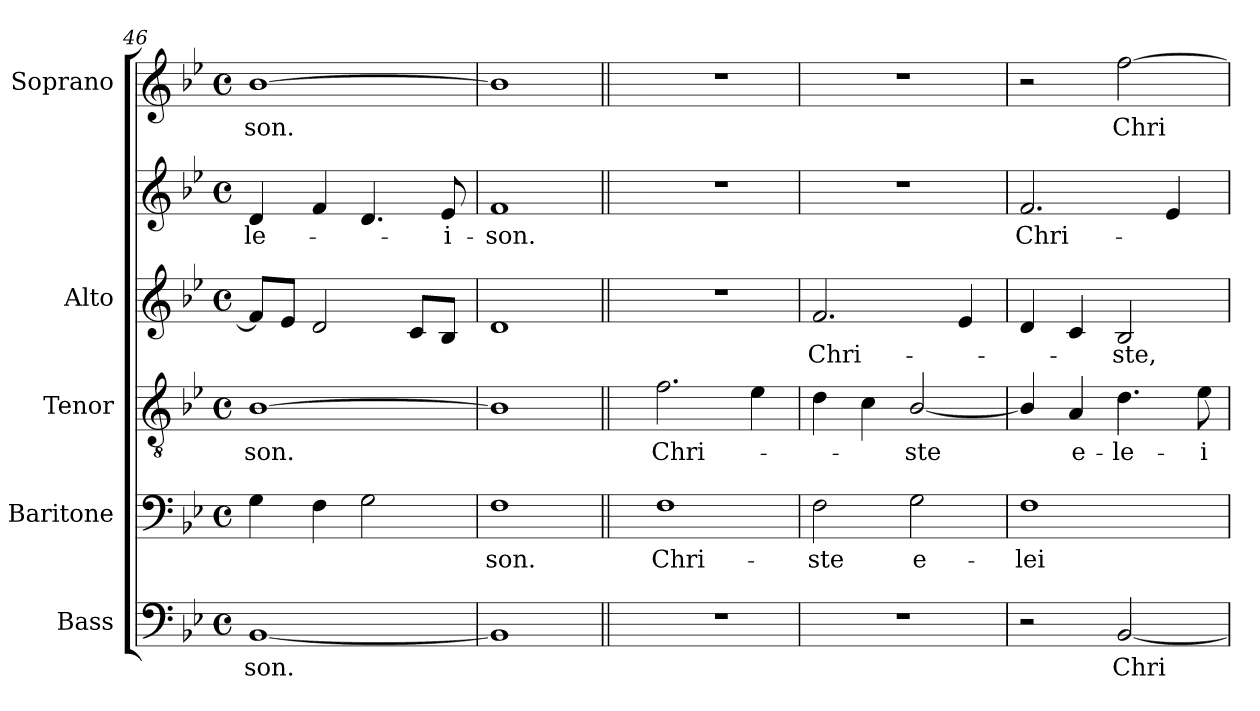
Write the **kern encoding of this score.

**kern	**text	**kern	**text	**kern	**text	**kern	**text	**kern	**text	**kern	**text
*part6	*part6	*part5	*part5	*part4	*part4	*part3	*part3	*part2	*part2	*part1	*part1
*staff6	*staff6	*staff5	*staff5	*staff4	*staff4	*staff3	*staff3	*staff2	*staff2	*staff1	*staff1
*I"Bass	*	*I"Baritone	*	*I"Tenor	*	*I"Alto	*	*	*	*I"Soprano	*
*I'B.	*	*I'Bar.	*	*I'T.	*	*I'A.	*	*	*	*I'S.	*
*clefF4	*	*clefF4	*	*clefGv2	*	*clefG2	*	*clefG2	*	*clefG2	*
*	*	*	*	*ITrd7c12	*	*	*	*	*	*	*
*k[b-e-]	*	*k[b-e-]	*	*k[b-e-]	*	*k[b-e-]	*	*k[b-e-]	*	*k[b-e-]	*
*B-:	*	*B-:	*	*B-:	*	*B-:	*	*B-:	*	*B-:	*
*M4/4	*	*M4/4	*	*M4/4	*	*M4/4	*	*M4/4	*	*M4/4	*
*met(c)	*	*met(c)	*	*met(c)	*	*met(c)	*	*met(c)	*	*met(c)	*
=46	=46	=46	=46	=46	=46	=46	=46	=46	=46	=46	=46
!	!LO:LY:b:color=#000000	!	!	!	!	!	!	!	!	!	!
!	!	!	!	!	!LO:LY:b:color=#000000	!	!	!	!	!	!
!	!	!	!	!	!	!	!	!	!LO:LY:b:color=#000000	!	!
!	!	!	!	!	!	!	!	!	!	!	!LO:LY:b:color=#000000
[1BB-i	-son.	4Gi\	.	[1BB-i	-son.	8fi/L]	.	4di/	-le-	[1b-i	-son.
.	.	.	.	.	.	8e-i/J	.	.	.	.	.
.	.	4Fi\	.	.	.	2di/	.	4fi/	.	.	.
.	.	2Gi\	.	.	.	.	.	4.di/	.	.	.
.	.	.	.	.	.	8ci/L	.	.	.	.	.
!	!	!	!	!	!	!	!	!	!LO:LY:b:color=#000000	!	!
.	.	.	.	.	.	8B-i/J	.	8e-i/	-i-	.	.
=47	=47	=47	=47	=47	=47	=47	=47	=47	=47	=47	=47
!	!	!	!LO:LY:b:color=#000000	!	!	!	!	!	!	!	!
!	!	!	!	!	!	!	!	!	!LO:LY:b:color=#000000	!	!
1BB-i]	.	1Fi	-son.	1BB-i]	.	1di	.	1fi	-son.	1b-i]	.
!!LO:PB:g=z
=48||	=48||	=48||	=48||	=48||	=48||	=48||	=48||	=48||	=48||	=48||	=48||
!	!	!	!LO:LY:b:color=#000000	!	!	!	!	!	!	!	!
!	!	!	!	!	!LO:LY:b:color=#000000	!	!	!	!	!	!
1r	.	1Fi	Chri-	2.Fi\	Chri-	1r	.	1r	.	1r	.
.	.	.	.	4E-i\	.	.	.	.	.	.	.
=49	=49	=49	=49	=49	=49	=49	=49	=49	=49	=49	=49
!	!	!	!LO:LY:b:color=#000000	!	!	!	!	!	!	!	!
!	!	!	!	!	!	!	!LO:LY:b:color=#000000	!	!	!	!
1r	.	2Fi\	-ste	4Di\	.	2.fi/	Chri-	1r	.	1r	.
.	.	.	.	4Ci\	.	.	.	.	.	.	.
!	!	!	!LO:LY:b:color=#000000	!	!	!	!	!	!	!	!
!	!	!	!	!	!LO:LY:b:color=#000000	!	!	!	!	!	!
.	.	2Gi\	e-	[2BB-i/	-ste	.	.	.	.	.	.
.	.	.	.	.	.	4e-i/	.	.	.	.	.
=50	=50	=50	=50	=50	=50	=50	=50	=50	=50	=50	=50
!	!	!	!LO:LY:b:color=#000000	!	!	!	!	!	!	!	!
!	!	!	!	!	!	!	!	!	!LO:LY:b:color=#000000	!	!
2r	.	1Fi	-lei-	4BB-i/]	.	4di/	.	2.fi/	Chri-	2r	.
!	!	!	!	!	!LO:LY:b:color=#000000	!	!	!	!	!	!
.	.	.	.	4AAi/	e-	4ci/	.	.	.	.	.
!	!LO:LY:b:color=#000000	!	!	!	!	!	!	!	!	!	!
!	!	!	!	!	!LO:LY:b:color=#000000	!	!	!	!	!	!
!	!	!	!	!	!	!	!LO:LY:b:color=#000000	!	!	!	!
!	!	!	!	!	!	!	!	!	!	!	!LO:LY:b:color=#000000
[2BB-i/	Chri-	.	.	4.Di\	-le-	2B-i/	-ste,	.	.	[2ffi\	Chri-
.	.	.	.	.	.	.	.	4e-i/	.	.	.
!	!	!	!	!	!LO:LY:b:color=#000000	!	!	!	!	!	!
.	.	.	.	8E-i\	-i-	.	.	.	.	.	.
=	=	=	=	=	=	=	=	=	=	=	=
*-	*-	*-	*-	*-	*-	*-	*-	*-	*-	*-	*-
